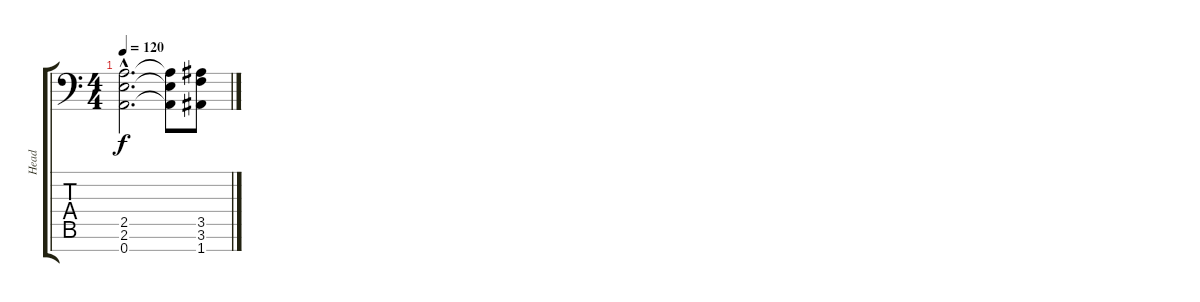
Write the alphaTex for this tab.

\track ("Head" "Head") {instrument distortionguitar}
\staff {score tabs}
\tuning (D4 A3 F3 C3 G2 D2 A1) {hide}
\ts (4 4)
\tempo 120
\clef f4
\ks c
(2.5{hac} 2.6{hac} 0.7{hac}).2{d dy f} (2.5{t} 2.6{t} 0.7{t}).8 (3.5 3.6 1.7).8
